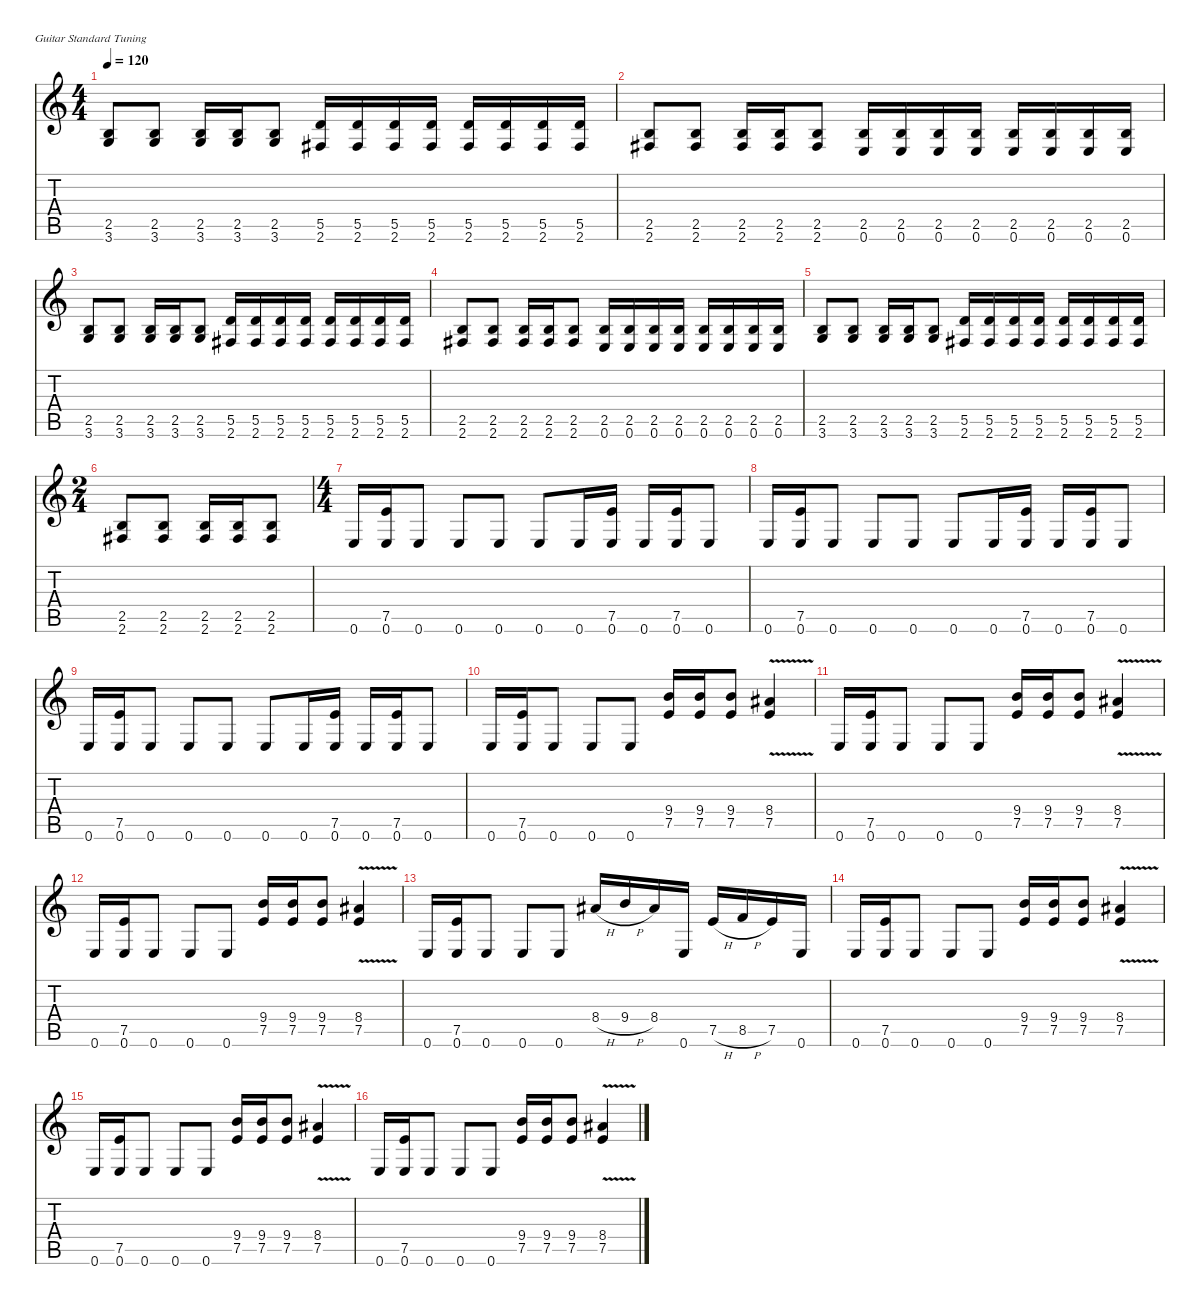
\defaultSystemsLayout 4
\hideDynamics
\bracketExtendMode nobrackets
\singleTrackTrackNamePolicy hidden
\multiTrackTrackNamePolicy hidden
\otherSystemsTrackNameOrientation horizontal
\track ("Hammett" "dist.guit.") {instrument distortionguitar}
\staff {score tabs}
\tuning (E4 B3 G3 D3 A2 E2)
\ts (4 4)
\tempo 120
\clef g2
\ks c
(2.5 3.6).8{dy f beam Up} (2.5 3.6).8{beam Up} (2.5 3.6).16{beam Up} (2.5 3.6).16{beam Up} (2.5 3.6).8{beam Up} (5.5 2.6{acc #}).16{beam Up} (5.5 2.6{acc #}).16{beam Up} (5.5 2.6{acc #}).16{beam Up} (5.5 2.6{acc #}).16{beam Up} (5.5 2.6{acc #}).16{beam Up} (5.5 2.6{acc #}).16{beam Up} (5.5 2.6{acc #}).16{beam Up} (5.5 2.6{acc #}).16{beam Up} |
(2.5 2.6{acc #}).8{beam Up} (2.5 2.6{acc #}).8{beam Up} (2.5 2.6{acc #}).16{beam Up} (2.5 2.6{acc #}).16{beam Up} (2.5 2.6{acc #}).8{beam Up} (2.5 0.6).16{beam Up} (2.5 0.6).16{beam Up} (2.5 0.6).16{beam Up} (2.5 0.6).16{beam Up} (2.5 0.6).16{beam Up} (2.5 0.6).16{beam Up} (2.5 0.6).16{beam Up} (2.5 0.6).16{beam Up} |
(2.5 3.6).8{beam Up} (2.5 3.6).8{beam Up} (2.5 3.6).16{beam Up} (2.5 3.6).16{beam Up} (2.5 3.6).8{beam Up} (5.5 2.6{acc #}).16{beam Up} (5.5 2.6{acc #}).16{beam Up} (5.5 2.6{acc #}).16{beam Up} (5.5 2.6{acc #}).16{beam Up} (5.5 2.6{acc #}).16{beam Up} (5.5 2.6{acc #}).16{beam Up} (5.5 2.6{acc #}).16{beam Up} (5.5 2.6{acc #}).16{beam Up} |
(2.5 2.6{acc #}).8{beam Up} (2.5 2.6{acc #}).8{beam Up} (2.5 2.6{acc #}).16{beam Up} (2.5 2.6{acc #}).16{beam Up} (2.5 2.6{acc #}).8{beam Up} (2.5 0.6).16{beam Up} (2.5 0.6).16{beam Up} (2.5 0.6).16{beam Up} (2.5 0.6).16{beam Up} (2.5 0.6).16{beam Up} (2.5 0.6).16{beam Up} (2.5 0.6).16{beam Up} (2.5 0.6).16{beam Up} |
(2.5 3.6).8{beam Up} (2.5 3.6).8{beam Up} (2.5 3.6).16{beam Up} (2.5 3.6).16{beam Up} (2.5 3.6).8{beam Up} (5.5 2.6{acc #}).16{beam Up} (5.5 2.6{acc #}).16{beam Up} (5.5 2.6{acc #}).16{beam Up} (5.5 2.6{acc #}).16{beam Up} (5.5 2.6{acc #}).16{beam Up} (5.5 2.6{acc #}).16{beam Up} (5.5 2.6{acc #}).16{beam Up} (5.5 2.6{acc #}).16{beam Up} |
\ts (2 4)
(2.5 2.6{acc #}).8{beam Up} (2.5 2.6{acc #}).8{beam Up} (2.5 2.6{acc #}).16{beam Up} (2.5 2.6{acc #}).16{beam Up} (2.5 2.6{acc #}).8{beam Up} |
\ts (4 4)
0.6.16{beam Up} (7.5 0.6).16{beam Up} 0.6.8{beam Up} 0.6.8{beam Up} 0.6.8{beam Up} 0.6.8{beam Up} 0.6.16{beam Up} (7.5 0.6).16{beam Up} 0.6.16{beam Up} (7.5 0.6).16{beam Up} 0.6.8{beam Up} |
0.6.16{beam Up} (7.5 0.6).16{beam Up} 0.6.8{beam Up} 0.6.8{beam Up} 0.6.8{beam Up} 0.6.8{beam Up} 0.6.16{beam Up} (7.5 0.6).16{beam Up} 0.6.16{beam Up} (7.5 0.6).16{beam Up} 0.6.8{beam Up} |
0.6.16{beam Up} (7.5 0.6).16{beam Up} 0.6.8{beam Up} 0.6.8{beam Up} 0.6.8{beam Up} 0.6.8{beam Up} 0.6.16{beam Up} (7.5 0.6).16{beam Up} 0.6.16{beam Up} (7.5 0.6).16{beam Up} 0.6.8{beam Up} |
0.6.16{beam Up} (7.5 0.6).16{beam Up} 0.6.8{beam Up} 0.6.8{beam Up} 0.6.8{beam Up} (9.4 7.5).16{beam Up} (9.4 7.5).16{beam Up} (9.4 7.5).8{beam Up} (8.4{v acc #} 7.5{v}).4{beam Up} |
0.6.16{beam Up} (7.5 0.6).16{beam Up} 0.6.8{beam Up} 0.6.8{beam Up} 0.6.8{beam Up} (9.4 7.5).16{beam Up} (9.4 7.5).16{beam Up} (9.4 7.5).8{beam Up} (8.4{v acc #} 7.5{v}).4{beam Up} |
0.6.16{beam Up} (7.5 0.6).16{beam Up} 0.6.8{beam Up} 0.6.8{beam Up} 0.6.8{beam Up} (9.4 7.5).16{beam Up} (9.4 7.5).16{beam Up} (9.4 7.5).8{beam Up} (8.4{v acc #} 7.5{v}).4{beam Up} |
0.6.16{beam Up} (7.5 0.6).16{beam Up} 0.6.8{beam Up} 0.6.8{beam Up} 0.6.8{beam Up} 8.4{h acc #}.16{beam Up} 9.4{h}.16{beam Up} 8.4{acc #}.16{beam Up} 0.6.16{beam Up} 7.5{h}.16{beam Up} 8.5{h}.16{beam Up} 7.5.16{beam Up} 0.6.16{beam Up} |
0.6.16{beam Up} (7.5 0.6).16{beam Up} 0.6.8{beam Up} 0.6.8{beam Up} 0.6.8{beam Up} (9.4 7.5).16{beam Up} (9.4 7.5).16{beam Up} (9.4 7.5).8{beam Up} (8.4{v acc #} 7.5{v}).4{beam Up} |
0.6.16{beam Up} (7.5 0.6).16{beam Up} 0.6.8{beam Up} 0.6.8{beam Up} 0.6.8{beam Up} (9.4 7.5).16{beam Up} (9.4 7.5).16{beam Up} (9.4 7.5).8{beam Up} (8.4{v acc #} 7.5{v}).4{beam Up} |
0.6.16{beam Up} (7.5 0.6).16{beam Up} 0.6.8{beam Up} 0.6.8{beam Up} 0.6.8{beam Up} (9.4 7.5).16{beam Up} (9.4 7.5).16{beam Up} (9.4 7.5).8{beam Up} (8.4{v acc #} 7.5{v}).4{beam Up}
